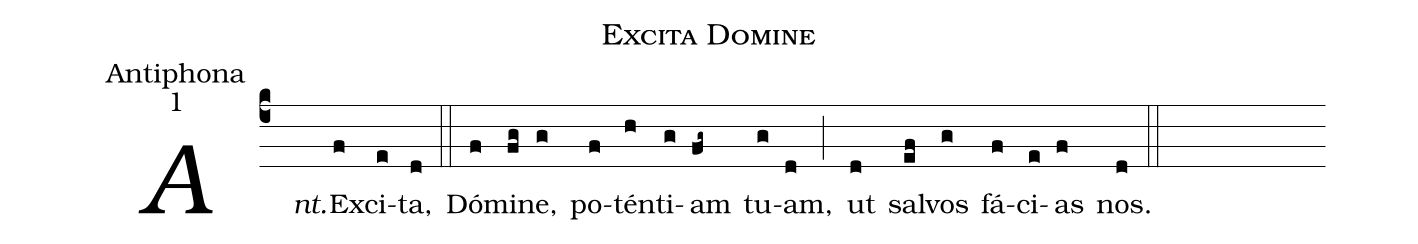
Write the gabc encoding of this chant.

name:Excita Domine;
office-part:Antiphona;
mode:1;
%%
(c4) <i>Ant.</i>() Ex(f)ci(e)ta,(d) (::)
Dó(f)mi(fg)ne,(g) po(f)tén(h)ti(g)am(fg~) tu(g)am,(d) (;) ut(d) sal(ef)vos(g) fá(f)ci(e)as(f) nos.(d) (::)
